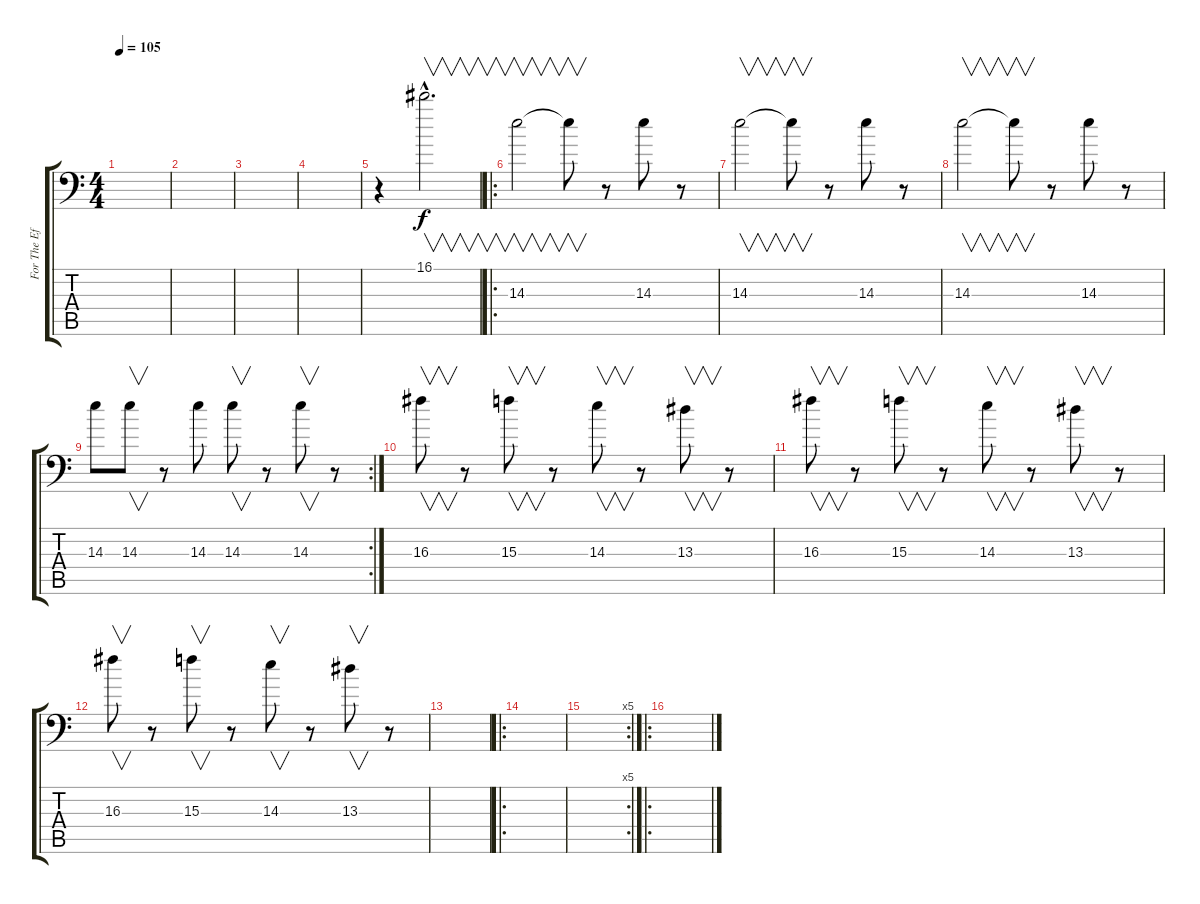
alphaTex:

\track ("For The Effect" "For The Ef") {instrument overdrivenguitar}
\staff {score tabs}
\tuning (B3 Gb3 D3 A2 E2 A1) {hide}
\ts (4 4)
\tempo 105
\clef f4
\ks c
|
|
|
|
r.4 16.1{hac}.2{v d} |
\ro
14.3.2{v} 14.3{t}.8{v} r.8 14.3.8 r.8 |
14.3.2{v} 14.3{t}.8{v} r.8 14.3.8 r.8 |
14.3.2{v} 14.3{t}.8{v} r.8 14.3.8 r.8 |
\rc 2
14.3.8 14.3.8{v} r.8 14.3.8 14.3.8{v} r.8 14.3.8{v} r.8 |
16.3.8{v} r.8 15.3.8{v} r.8 14.3.8{v} r.8 13.3.8{v} r.8 |
16.3.8{v} r.8 15.3.8{v} r.8 14.3.8{v} r.8 13.3.8{v} r.8 |
16.3.8{v} r.8 15.3.8{v} r.8 14.3.8{v} r.8 13.3.8{v} r.8 |
|
\ro
|
\rc 5
|
\ro
